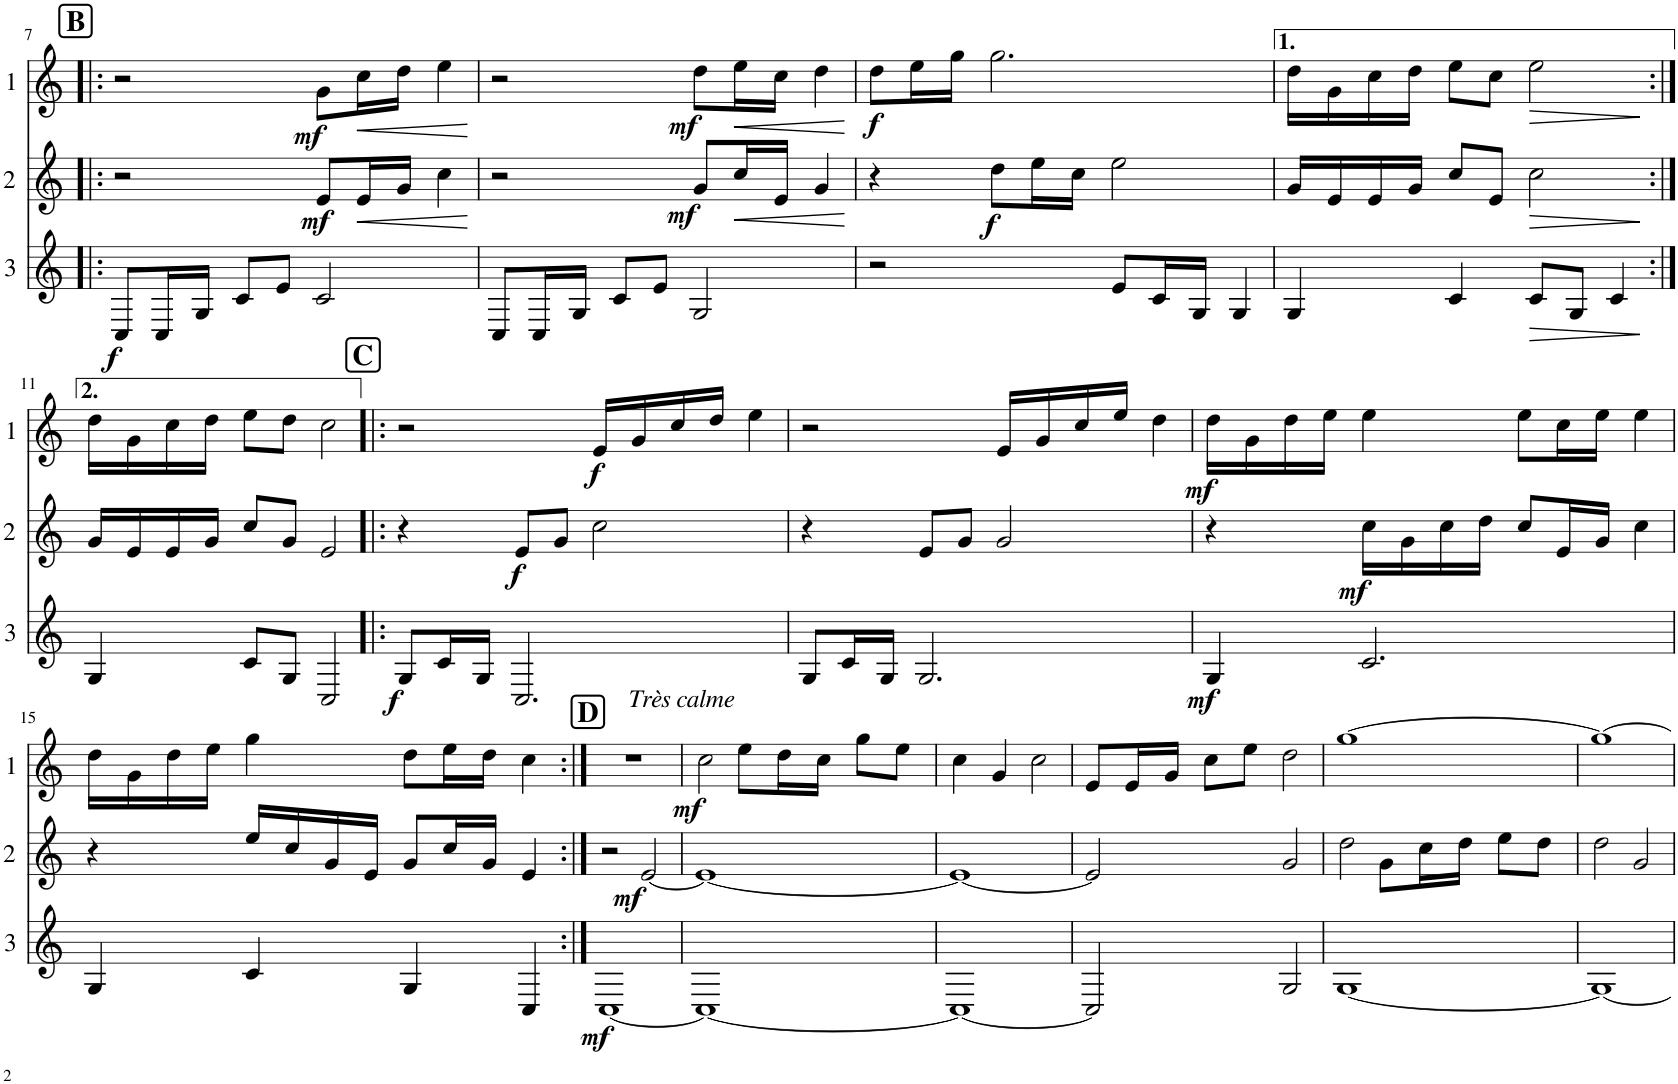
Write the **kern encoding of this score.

**kern	**dynam	**kern	**dynam	**kern	**dynam
*part3	*part3	*part2	*part2	*part1	*part1
*staff3	*staff3	*staff2	*staff2	*staff1	*staff1
*I"Cor 3	*	*I"Cor 2	*	*I"Cor 1	*
!!LO:PB:g=z
*clefG2	*	*clefG2	*	*clefG2	*
*Trd4c7	*	*Trd4c7	*	*Trd4c7	*
*k[]	*	*k[]	*	*k[]	*
*M4/4	*	*M4/4	*	*M4/4	*
!!LO:REH:place=s1:a:B:cj:fs=14:t=B
=7!|:	=7!|:	=7!|:	=7!|:	=7!|:	=7!|:
!	!LO:DY:b	!	!	!	!
8C/L	f	2r	.	2r	.
16C/L	.	.	.	.	.
16G/JJ	.	.	.	.	.
8c/L	.	.	.	.	.
8e/J	.	.	.	.	.
!	!	!	!LO:DY:b	!	!LO:DY:b
2c/	.	8e/L	mf	8g\L	mf
!	!	!	!LO:HP:b	!	!LO:HP:b
.	.	16e/L	<	16cc\L	<
.	.	16g/JJ	.	16dd\JJ	.
.	.	4cc\	.	4ee\	.
.	.	.	[	.	[
=8	=8	=8	=8	=8	=8
8C/L	.	2r	.	2r	.
16C/L	.	.	.	.	.
16G/JJ	.	.	.	.	.
8c/L	.	.	.	.	.
8e/J	.	.	.	.	.
!	!	!	!LO:DY:b	!	!LO:DY:b
2G/	.	8g/L	mf	8dd\L	mf
!	!	!	!LO:HP:b	!	!LO:HP:b
.	.	16cc/L	<	16ee\L	<
.	.	16e/JJ	.	16cc\JJ	.
.	.	4g/	.	4dd\	.
.	.	.	[	.	[
=9	=9	=9	=9	=9	=9
!	!	!	!	!	!LO:DY:b
2r	.	4r	.	8dd\L	f
.	.	.	.	16ee\L	.
.	.	.	.	16gg\JJ	.
!	!	!	!LO:DY:b	!	!
.	.	8dd\L	f	2.gg\	.
.	.	16ee\L	.	.	.
.	.	16cc\JJ	.	.	.
8e/L	.	2ee\	.	.	.
16c/L	.	.	.	.	.
16G/JJ	.	.	.	.	.
4G/	.	.	.	.	.
=10	=10	=10	=10	=10	=10
4G/	.	16g/LL	.	16dd\LL	.
.	.	16e/	.	16g\	.
.	.	16e/	.	16cc\	.
.	.	16g/JJ	.	16dd\JJ	.
4c/	.	8cc/L	.	8ee\L	.
.	.	8e/J	.	8cc\J	.
!	!LO:HP:b	!	!LO:HP:b	!	!LO:HP:b
8c/L	>	2cc\	>	2ee\	>
8G/J	.	.	.	.	.
4c/	.	.	.	.	.
.	]	.	]	.	]
!!LO:LB:g=z
=11:|!	=11:|!	=11:|!	=11:|!	=11:|!	=11:|!
4G/	.	16g/LL	.	16dd\LL	.
.	.	16e/	.	16g\	.
.	.	16e/	.	16cc\	.
.	.	16g/JJ	.	16dd\JJ	.
8c/L	.	8cc/L	.	8ee\L	.
8G/J	.	8g/J	.	8dd\J	.
2C/	.	2e/	.	2cc\	.
!!LO:REH:place=s1:a:B:cj:fs=14:t=C
=12!|:	=12!|:	=12!|:	=12!|:	=12!|:	=12!|:
!	!LO:DY:b	!	!	!	!
8G/L	f	4r	.	2r	.
16c/L	.	.	.	.	.
16G/JJ	.	.	.	.	.
!	!	!	!LO:DY:b	!	!
2.C/	.	8e/L	f	.	.
.	.	8g/J	.	.	.
!	!	!	!	!	!LO:DY:b
.	.	2cc\	.	16e/LL	f
.	.	.	.	16g/	.
.	.	.	.	16cc/	.
.	.	.	.	16dd/JJ	.
.	.	.	.	4ee\	.
=13	=13	=13	=13	=13	=13
8G/L	.	4r	.	2r	.
16c/L	.	.	.	.	.
16G/JJ	.	.	.	.	.
2.G/	.	8e/L	.	.	.
.	.	8g/J	.	.	.
.	.	2g/	.	16e/LL	.
.	.	.	.	16g/	.
.	.	.	.	16cc/	.
.	.	.	.	16ee/JJ	.
.	.	.	.	4dd\	.
=14	=14	=14	=14	=14	=14
!	!LO:DY:b	!	!	!	!LO:DY:b
4G/	mf	4r	.	16dd\LL	mf
.	.	.	.	16g\	.
.	.	.	.	16dd\	.
.	.	.	.	16ee\JJ	.
!	!	!	!LO:DY:b	!	!
2.c/	.	16cc\LL	mf	4ee\	.
.	.	16g\	.	.	.
.	.	16cc\	.	.	.
.	.	16dd\JJ	.	.	.
.	.	8cc/L	.	8ee\L	.
.	.	16e/L	.	16cc\L	.
.	.	16g/JJ	.	16ee\JJ	.
.	.	4cc\	.	4ee\	.
!!LO:LB:g=z
=15	=15	=15	=15	=15	=15
4G/	.	4r	.	16dd\LL	.
.	.	.	.	16g\	.
.	.	.	.	16dd\	.
.	.	.	.	16ee\JJ	.
4c/	.	16ee/LL	.	4gg\	.
.	.	16cc/	.	.	.
.	.	16g/	.	.	.
.	.	16e/JJ	.	.	.
4G/	.	8g/L	.	8dd\L	.
.	.	16cc/L	.	16ee\L	.
.	.	16g/JJ	.	16dd\JJ	.
4C/	.	4e/	.	4cc\	.
!!LO:REH:place=s1:a:B:cj:fs=14:t=D
=16:|!	=16:|!	=16:|!	=16:|!	=16:|!	=16:|!
!	!	!	!	!LO:TX:a:i:t=Très calme	!
!	!LO:DY:b	!	!	!	!
[1C	mf	2r	.	1r	.
!	!	!	!LO:DY:b	!	!
.	.	[2e/	mf	.	.
=17	=17	=17	=17	=17	=17
!	!	!	!	!	!LO:DY:b
1C_	.	1e_	.	2cc\	mf
.	.	.	.	8ee\L	.
.	.	.	.	16dd\L	.
.	.	.	.	16cc\JJ	.
.	.	.	.	8gg\L	.
.	.	.	.	8ee\J	.
=18	=18	=18	=18	=18	=18
1C_	.	1e_	.	4cc\	.
.	.	.	.	4g/	.
.	.	.	.	2cc\	.
=19	=19	=19	=19	=19	=19
2C/]	.	2e/]	.	8e/L	.
.	.	.	.	16e/L	.
.	.	.	.	16g/JJ	.
.	.	.	.	8cc\L	.
.	.	.	.	8ee\J	.
2G/	.	2g/	.	2dd\	.
=20	=20	=20	=20	=20	=20
[1G	.	2dd\	.	[1gg	.
.	.	8g\L	.	.	.
.	.	16cc\L	.	.	.
.	.	16dd\JJ	.	.	.
.	.	8ee\L	.	.	.
.	.	8dd\J	.	.	.
=21	=21	=21	=21	=21	=21
1G_	.	2dd\	.	1gg_	.
.	.	2g/	.	.	.
=	=	=	=	=	=
*-	*-	*-	*-	*-	*-
